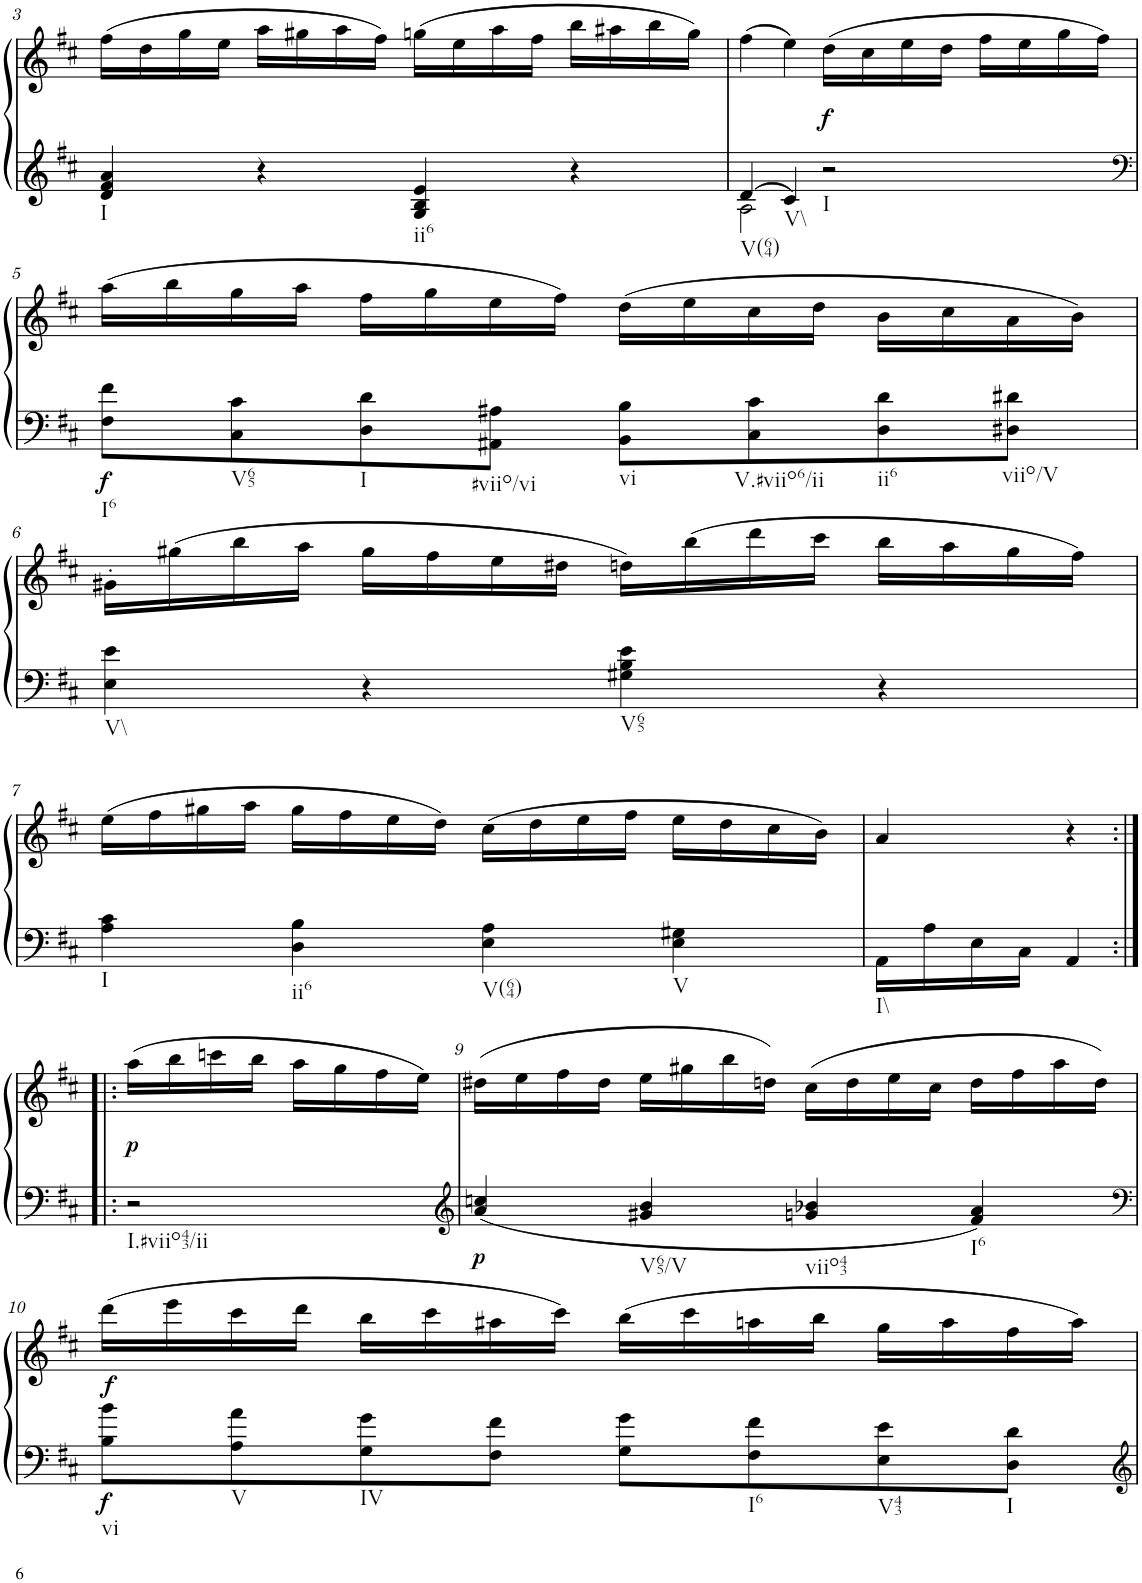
**kern	**kern	**dynam
*part1	*part1	*part1
*staff2	*staff1	*staff1/2
*I"unbenannt2	*	*
!!LO:PB:g=z
*clefG2	*clefG2	*
*k[f#c#]	*k[f#c#]	*
*M2/2	*M2/2	*
*met(c|)	*met(c|)	*
=3	=3	=3
!LO:TX:b:t=I	!	!
4d/ 4f#/ 4a/	(16ff#\LL	.
.	16dd\	.
.	16gg\	.
.	16ee\JJ	.
4r	16aa\LL	.
.	16gg#X\	.
.	16aa\	.
.	16ff#\JJ)	.
!LO:TX:b:t=ii6	!	!
4G/ 4B/ 4e/	(16ggn\LL	.
.	16ee\	.
.	16aa\	.
.	16ff#\JJ	.
4r	16bb\LL	.
.	16aa#X\	.
.	16bb\	.
.	16gg\JJ)	.
=4	=4	=4
*^	*	*
!LO:TX:b:t=V(64)	!	!	!
4d/	2A\	(4ff#\	.
!LO:TX:b:t=V\\	!	!	!
4c#/	.	4ee\)	.
!LO:TX:b:t=I	!	!	!
!	!	!	!LO:DY:b
2r	2ryy	(16dd\LL	f
.	.	16cc#\	.
.	.	16ee\	.
.	.	16dd\JJ	.
.	.	16ff#\LL	.
.	.	16ee\	.
.	.	16gg\	.
.	.	16ff#\JJ)	.
*v	*v	*	*
!!LO:LB:g=z
=5	=5	=5
*clefF4	*	*
!LO:TX:b:t=I6	!	!
!	!	!LO:DY:b=2
8F#\ 8f#\L	(16aa\LL	f
.	16bb\	.
!LO:TX:b:t=V65	!	!
8C#\ 8c#\	16gg\	.
.	16aa\JJ	.
!LO:TX:b:t=I	!	!
8D\ 8d\	16ff#\LL	.
.	16gg\	.
!LO:TX:b:t=#viio/vi	!	!
8AA#X\ 8A#X\J	16ee\	.
.	16ff#\JJ)	.
!LO:TX:b:t=vi	!	!
8BB\ 8B\L	(16dd\LL	.
.	16ee\	.
!LO:TX:b:t=V.#viio6/ii	!	!
8C#\ 8c#\	16cc#\	.
.	16dd\JJ	.
!LO:TX:b:t=ii6	!	!
8D\ 8d\	16b\LL	.
.	16cc#\	.
!LO:TX:b:t=viio/V	!	!
8D#X\ 8d#X\J	16a\	.
.	16b\JJ)	.
!!LO:LB:g=z
=6	=6	=6
!LO:TX:b:t=V\\	!	!
4E\ 4e\	16g#X'\LL	.
.	(16gg#X\	.
.	16bb\	.
.	16aa\JJ	.
4r	16gg#\LL	.
.	16ff#\	.
.	16ee\	.
.	16dd#X\JJ	.
!LO:TX:b:t=V65	!	!
4G#X\ 4B\ 4e\	16ddn\LL)	.
.	(16bb\	.
.	16ddd\	.
.	16ccc#\JJ	.
4r	16bb\LL	.
.	16aa\	.
.	16gg#\	.
.	16ff#\JJ)	.
!!LO:LB:g=z
=7	=7	=7
!LO:TX:b:t=I	!	!
4A\ 4c#\	(16ee\LL	.
.	16ff#\	.
.	16gg#X\	.
.	16aa\JJ	.
!LO:TX:b:t=ii6	!	!
4D\ 4B\	16gg#\LL	.
.	16ff#\	.
.	16ee\	.
.	16dd\JJ)	.
!LO:TX:b:t=V(64)	!	!
4E\ 4A\	(16cc#\LL	.
.	16dd\	.
.	16ee\	.
.	16ff#\JJ	.
!LO:TX:b:t=V	!	!
4E\ 4G#X\	16ee\LL	.
.	16dd\	.
.	16cc#\	.
.	16b\JJ)	.
=8	=8	=8
!LO:TX:b:t=I\\	!	!
16AA\LL	4a/	.
16A\	.	.
16E\	.	.
16C#\JJ	.	.
4AA/	4r	.
!!LO:LB:g=z
=8X1:|!|:	=8X1:|!|:	=8X1:|!|:
!LO:TX:b:t=I.#viio43/ii	!	!
!	!	!LO:DY:b
2r	(16aa\LL	p
.	16bb\	.
.	16cccn\	.
.	16bb\JJ	.
.	16aa\LL	.
.	16gg\	.
.	16ff#\	.
.	16ee\JJ)	.
=9	=9	=9
*clefG2	*	*
!	!	!LO:DY:b=2
4a/ 4ccn/	(16dd#X\LL	p
.	16ee\	.
.	16ff#\	.
.	16dd#\JJ	.
!LO:TX:b:t=V65/V	!	!
4g#X/ 4b/	16ee\LL	.
.	16gg#X\	.
.	16bb\	.
.	16ddn\JJ)	.
!LO:TX:b:t=viio43	!	!
4gn/ 4b-X/	(16cc#\LL	.
.	16dd\	.
.	16ee\	.
.	16cc#\JJ	.
!LO:TX:b:t=I6	!	!
4f#/ 4a/	16dd\LL	.
.	16ff#\	.
.	16aa\	.
.	16dd\JJ)	.
!!LO:LB:g=z
=10	=10	=10
*clefF4	*	*
!LO:TX:b:t=vi	!	!
!	!	!LO:DY:b=2
!	!	!LO:DY:n=1:b
8B\ 8b\L	(16ddd\LL	f f
.	16eee\	.
!LO:TX:b:t=V	!	!
8A\ 8a\	16ccc#\	.
.	16ddd\JJ	.
!LO:TX:b:t=IV	!	!
8G\ 8g\	16bb\LL	.
.	16ccc#\	.
8F#\ 8f#\J	16aa#X\	.
.	16ccc#\JJ)	.
8G\ 8g\L	(16bb\LL	.
.	16ccc#\	.
!LO:TX:b:t=I6	!	!
8F#\ 8f#\	16aan\	.
.	16bb\JJ	.
!LO:TX:b:t=V43	!	!
8E\ 8e\	16gg\LL	.
.	16aa\	.
!LO:TX:b:t=I	!	!
8D\ 8d\J	16ff#\	.
.	16aa\JJ)	.
=	=	=
*-	*-	*-
